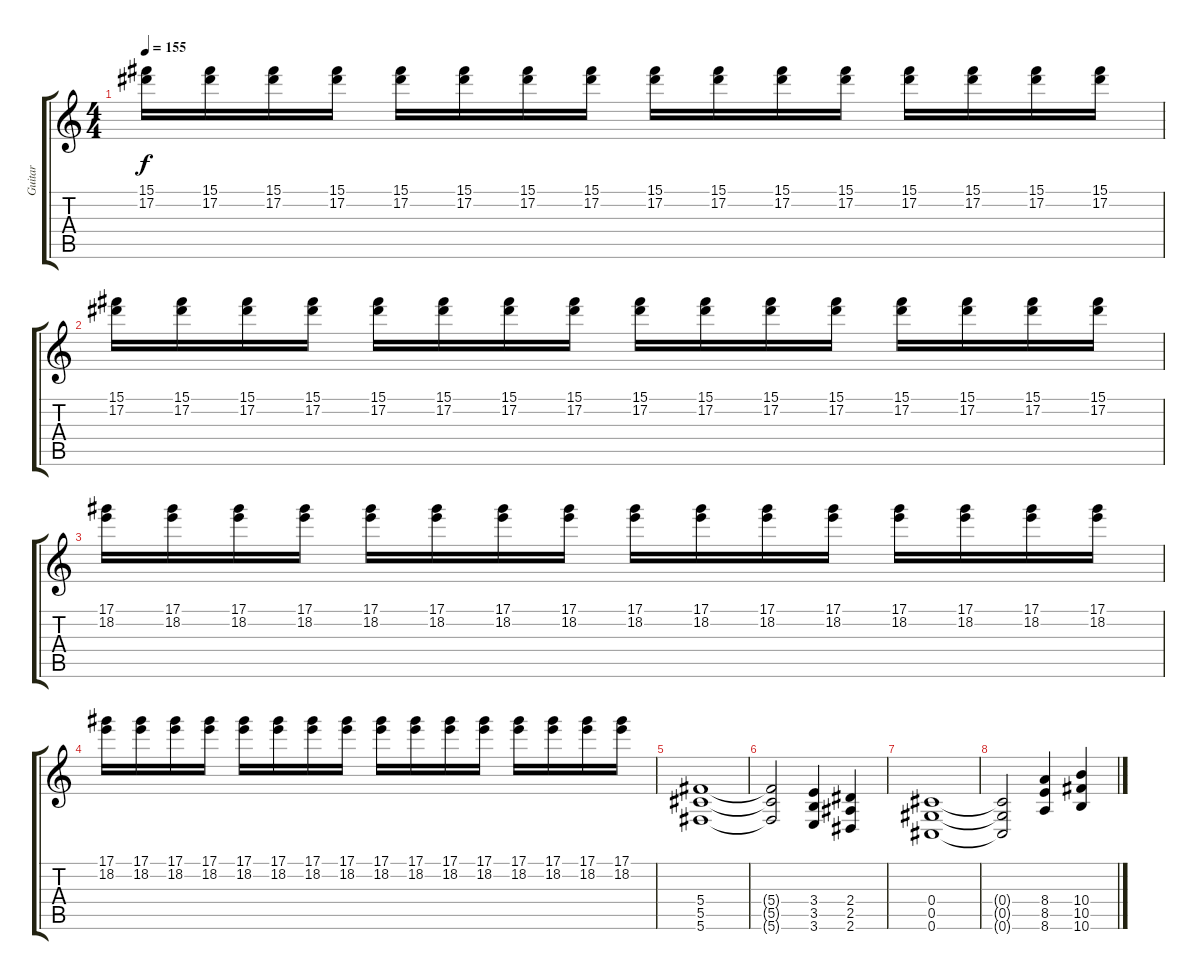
\track ("Guitar" "Guitar") {instrument electricguitarclean}
\staff {score tabs}
\tuning (Eb4 Bb3 Gb3 Db3 Ab2 Db2) {hide}
\ts (4 4)
\tempo 155
\clef g2
\ks c
(15.1 17.2).16{dy f} (15.1 17.2).16 (15.1 17.2).16 (15.1 17.2).16 (15.1 17.2).16 (15.1 17.2).16 (15.1 17.2).16 (15.1 17.2).16 (15.1 17.2).16 (15.1 17.2).16 (15.1 17.2).16 (15.1 17.2).16 (15.1 17.2).16 (15.1 17.2).16 (15.1 17.2).16 (15.1 17.2).16 |
(15.1 17.2).16 (15.1 17.2).16 (15.1 17.2).16 (15.1 17.2).16 (15.1 17.2).16 (15.1 17.2).16 (15.1 17.2).16 (15.1 17.2).16 (15.1 17.2).16 (15.1 17.2).16 (15.1 17.2).16 (15.1 17.2).16 (15.1 17.2).16 (15.1 17.2).16 (15.1 17.2).16 (15.1 17.2).16 |
(17.1 18.2).16 (17.1 18.2).16 (17.1 18.2).16 (17.1 18.2).16 (17.1 18.2).16 (17.1 18.2).16 (17.1 18.2).16 (17.1 18.2).16 (17.1 18.2).16 (17.1 18.2).16 (17.1 18.2).16 (17.1 18.2).16 (17.1 18.2).16 (17.1 18.2).16 (17.1 18.2).16 (17.1 18.2).16 |
(17.1 18.2).16 (17.1 18.2).16 (17.1 18.2).16 (17.1 18.2).16 (17.1 18.2).16 (17.1 18.2).16 (17.1 18.2).16 (17.1 18.2).16 (17.1 18.2).16 (17.1 18.2).16 (17.1 18.2).16 (17.1 18.2).16 (17.1 18.2).16 (17.1 18.2).16 (17.1 18.2).16 (17.1 18.2).16 |
(5.4 5.5 5.6).1 |
(5.4{t} 5.5{t} 5.6{t}).2 (3.4 3.5 3.6).4 (2.4 2.5 2.6).4 |
(0.4 0.5 0.6).1 |
(0.4{t} 0.5{t} 0.6{t}).2 (8.4 8.5 8.6).4 (10.4 10.5 10.6).4
